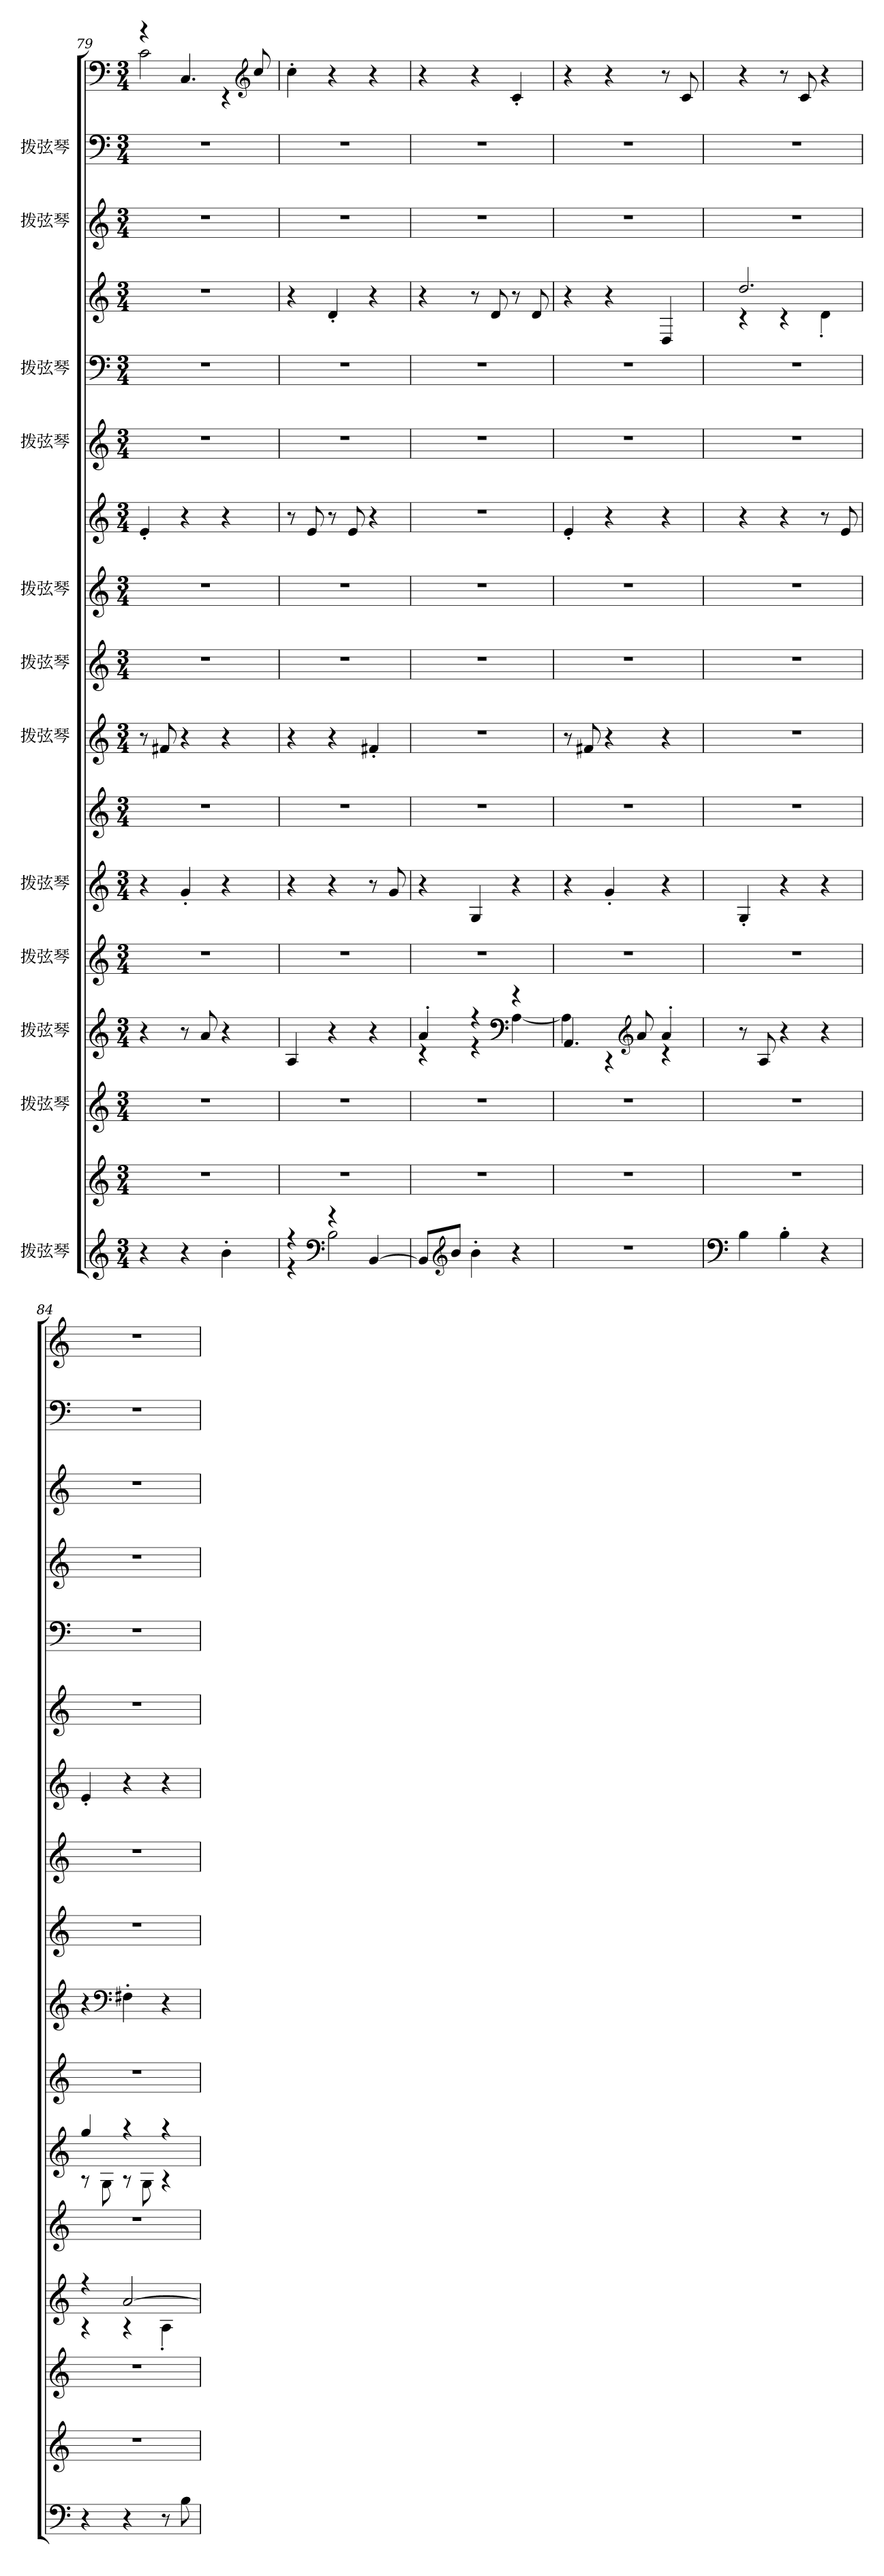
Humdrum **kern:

**kern	**kern	**kern	**kern	**kern	**kern	**kern	**kern	**kern	**kern	**kern	**kern	**kern	**kern	**kern	**kern	**kern
*part12	*part12	*part11	*part10	*part9	*part8	*part8	*part7	*part6	*part5	*part5	*part4	*part3	*part3	*part2	*part1	*part1
*staff17	*staff16	*staff15	*staff14	*staff13	*staff12	*staff11	*staff10	*staff9	*staff8	*staff7	*staff6	*staff5	*staff4	*staff3	*staff2	*staff1
*I"拨弦琴	*	*I"拨弦琴	*I"拨弦琴	*I"拨弦琴	*I"拨弦琴	*	*I"拨弦琴	*I"拨弦琴	*I"拨弦琴	*	*I"拨弦琴	*I"拨弦琴	*	*I"拨弦琴	*I"拨弦琴	*
*clefG2	*clefG2	*clefG2	*clefG2	*clefG2	*clefG2	*clefG2	*clefG2	*clefG2	*clefG2	*clefG2	*clefG2	*clefF4	*clefG2	*clefG2	*clefF4	*clefF4
*k[]	*k[]	*k[]	*k[]	*k[]	*k[]	*k[]	*k[]	*k[]	*k[]	*k[]	*k[]	*k[]	*k[]	*k[]	*k[]	*k[]
*M3/4	*M3/4	*M3/4	*M3/4	*M3/4	*M3/4	*M3/4	*M3/4	*M3/4	*M3/4	*M3/4	*M3/4	*M3/4	*M3/4	*M3/4	*M3/4	*M3/4
=79	=79	=79	=79	=79	=79	=79	=79	=79	=79	=79	=79	=79	=79	=79	=79	=79
*	*	*	*	*	*	*	*	*	*	*	*	*	*	*	*	*^
4r	2.r	2.r	4r	2.r	4r	2.r	8r	2.r	2.r	4e'/	2.r	2.r	2.r	2.r	2.r	4r	2c\
.	.	.	.	.	.	.	8f#X/	.	.	.	.	.	.	.	.	.	.
4r	.	.	8r	.	4g'/	.	4r	.	.	4r	.	.	.	.	.	4.C/	.
.	.	.	8a/	.	.	.	.	.	.	.	.	.	.	.	.	.	.
4b'\	.	.	4r	.	4r	.	4r	.	.	4r	.	.	.	.	.	.	4r
*	*	*	*	*	*	*	*	*	*	*	*	*	*	*	*	*clefG2	*
.	.	.	.	.	.	.	.	.	.	.	.	.	.	.	.	8cc/	.
*	*	*	*	*	*	*	*	*	*	*	*	*	*	*	*	*v	*v
!!LO:PB:g=z
=80	=80	=80	=80	=80	=80	=80	=80	=80	=80	=80	=80	=80	=80	=80	=80	=80
*^	*	*	*	*	*	*	*	*	*	*	*	*	*	*	*	*
4r	4r	2.r	2.r	4A/	2.r	4r	2.r	4r	2.r	2.r	8r	2.r	2.r	4r	2.r	2.r	4cc'\
.	.	.	.	.	.	.	.	.	.	.	8e/	.	.	.	.	.	.
*clefF4	*	*	*	*	*	*	*	*	*	*	*	*	*	*	*	*	*
4r	2B\	.	.	4r	.	4r	.	4r	.	.	8r	.	.	4d'/	.	.	4r
.	.	.	.	.	.	.	.	.	.	.	8e/	.	.	.	.	.	.
[4BB/	.	.	.	4r	.	8r	.	4f#X'/	.	.	4r	.	.	4r	.	.	4r
.	.	.	.	.	.	8g/	.	.	.	.	.	.	.	.	.	.	.
*v	*v	*	*	*	*	*	*	*	*	*	*	*	*	*	*	*	*
=81	=81	=81	=81	=81	=81	=81	=81	=81	=81	=81	=81	=81	=81	=81	=81	=81
*	*	*	*^	*	*	*	*	*	*	*	*	*	*	*	*	*
8BB/L]	2.r	2.r	4a'/	4r	2.r	4r	2.r	2.r	2.r	2.r	2.r	2.r	2.r	4r	2.r	2.r	4r
*clefG2	*	*	*	*	*	*	*	*	*	*	*	*	*	*	*	*	*
8b/J	.	.	.	.	.	.	.	.	.	.	.	.	.	.	.	.	.
4b'\	.	.	4r	4r	.	4G/	.	.	.	.	.	.	.	8r	.	.	4r
.	.	.	.	.	.	.	.	.	.	.	.	.	.	8d/	.	.	.
*	*	*	*clefF4	*	*	*	*	*	*	*	*	*	*	*	*	*	*
4r	.	.	4r	[4A\	.	4r	.	.	.	.	.	.	.	8r	.	.	4c'/
.	.	.	.	.	.	.	.	.	.	.	.	.	.	8d/	.	.	.
=82	=82	=82	=82	=82	=82	=82	=82	=82	=82	=82	=82	=82	=82	=82	=82	=82	=82
2.r	2.r	2.r	4.AA/	4A\]	2.r	4r	2.r	8r	2.r	2.r	4e'/	2.r	2.r	4r	2.r	2.r	4r
.	.	.	.	.	.	.	.	8f#X/	.	.	.	.	.	.	.	.	.
.	.	.	.	4r	.	4g'/	.	4r	.	.	4r	.	.	4r	.	.	4r
*	*	*	*clefG2	*	*	*	*	*	*	*	*	*	*	*	*	*	*
.	.	.	8a/	.	.	.	.	.	.	.	.	.	.	.	.	.	.
.	.	.	4a'/	4r	.	4r	.	4r	.	.	4r	.	.	4D/	.	.	8r
.	.	.	.	.	.	.	.	.	.	.	.	.	.	.	.	.	8c/
*	*	*	*v	*v	*	*	*	*	*	*	*	*	*	*	*	*	*
=83	=83	=83	=83	=83	=83	=83	=83	=83	=83	=83	=83	=83	=83	=83	=83	=83
*clefF4	*	*	*	*	*	*	*	*	*	*	*	*	*	*	*	*
*	*	*	*	*	*	*	*	*	*	*	*	*	*^	*	*	*
4B\	2.r	2.r	8r	2.r	4G'/	2.r	2.r	2.r	2.r	4r	2.r	2.r	2.dd/	4r	2.r	2.r	4r
.	.	.	8A/	.	.	.	.	.	.	.	.	.	.	.	.	.	.
4B'\	.	.	4r	.	4r	.	.	.	.	4r	.	.	.	4r	.	.	8r
.	.	.	.	.	.	.	.	.	.	.	.	.	.	.	.	.	8c/
4r	.	.	4r	.	4r	.	.	.	.	8r	.	.	.	4d'\	.	.	4r
.	.	.	.	.	.	.	.	.	.	8e/	.	.	.	.	.	.	.
*	*	*	*	*	*	*	*	*	*	*	*	*	*v	*v	*	*	*
!!LO:PB:g=z
=84	=84	=84	=84	=84	=84	=84	=84	=84	=84	=84	=84	=84	=84	=84	=84	=84
*	*	*	*^	*	*^	*	*	*	*	*	*	*	*	*	*	*
4r	2.r	2.r	4r	4r	2.r	4gg/	8r	2.r	4r	2.r	2.r	4e'/	2.r	2.r	2.r	2.r	2.r	2.r
.	.	.	.	.	.	.	8G\	.	.	.	.	.	.	.	.	.	.	.
*	*	*	*	*	*	*	*	*	*clefF4	*	*	*	*	*	*	*	*	*
4r	.	.	[2a/	4r	.	4r	8r	.	4F#X'\	.	.	4r	.	.	.	.	.	.
.	.	.	.	.	.	.	8G\	.	.	.	.	.	.	.	.	.	.	.
8r	.	.	.	4A'\	.	4r	4r	.	4r	.	.	4r	.	.	.	.	.	.
8B\	.	.	.	.	.	.	.	.	.	.	.	.	.	.	.	.	.	.
*	*	*	*v	*v	*	*v	*v	*	*	*	*	*	*	*	*	*	*	*
=	=	=	=	=	=	=	=	=	=	=	=	=	=	=	=	=
*-	*-	*-	*-	*-	*-	*-	*-	*-	*-	*-	*-	*-	*-	*-	*-	*-
